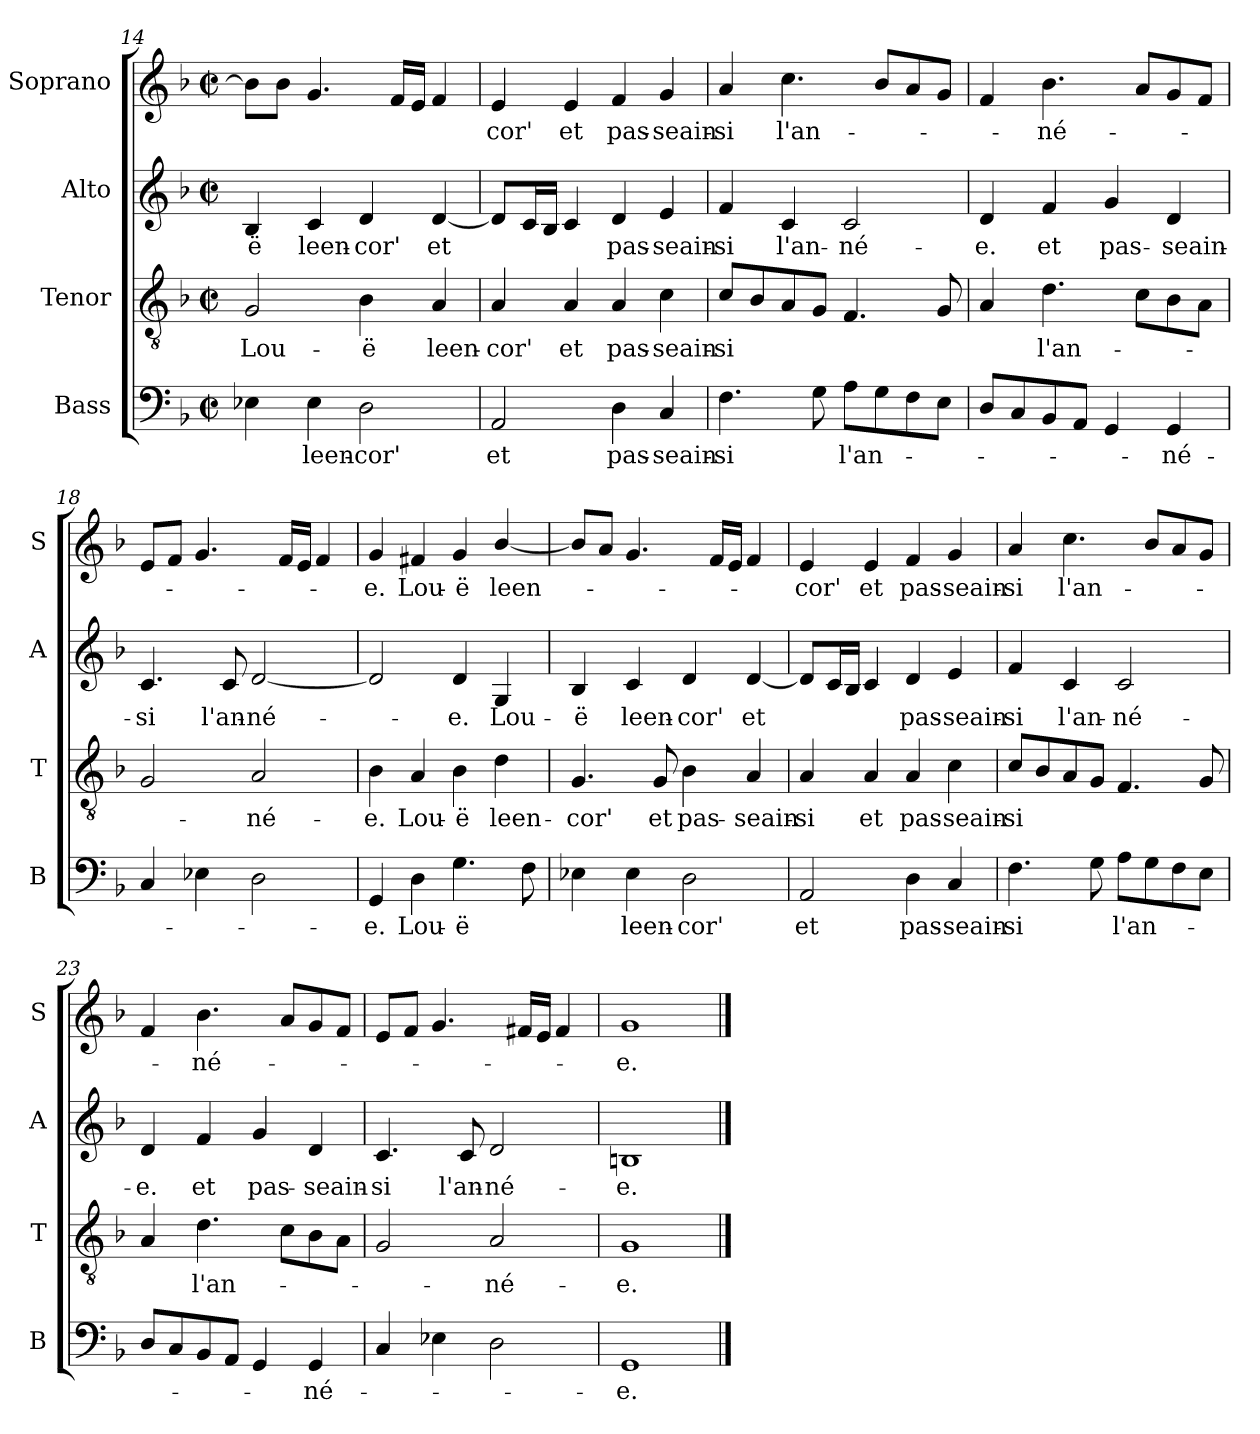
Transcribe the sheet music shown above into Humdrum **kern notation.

**kern	**text	**kern	**text	**kern	**text	**kern	**text
*part4	*part4	*part3	*part3	*part2	*part2	*part1	*part1
*staff4	*staff4	*staff3	*staff3	*staff2	*staff2	*staff1	*staff1
*I"Bass	*	*I"Tenor	*	*I"Alto	*	*I"Soprano	*
*I'B	*	*I'T	*	*I'A	*	*I'S	*
*clefF4	*	*clefGv2	*	*clefG2	*	*clefG2	*
*k[b-]	*	*k[b-]	*	*k[b-]	*	*k[b-]	*
*F:	*	*F:	*	*F:	*	*F:	*
*M2/2	*	*M2/2	*	*M2/2	*	*M2/2	*
*met(c|)	*	*met(c|)	*	*met(c|)	*	*met(c|)	*
=14	=14	=14	=14	=14	=14	=14	=14
4E-X\	.	2G/	Lou-	4B-/	-ë	8b-\L]	.
.	.	.	.	.	.	8b-\J	.
4E-\	leen-	.	.	4c/	leen-	4.g/	.
2D\	-cor'	4B-\	-ë	4d/	-cor'	.	.
.	.	.	.	.	.	16f/LL	.
.	.	.	.	.	.	16e/JJ	.
.	.	4A/	leen-	[<4d/	et	4f/	.
=15	=15	=15	=15	=15	=15	=15	=15
2AA/	et	4A/	-cor'	8d/L]	.	4e/	-cor'
.	.	.	.	16c/L	.	.	.
.	.	.	.	16B-/JJ	.	.	.
.	.	4A/	et	4c/	.	4e/	et
4D\	pas-	4A/	pas-	4d/	pas-	4f/	pas-
4C/	-seain-	4c\	-seain-	4e/	-seain-	4g/	-seain-
!!LO:LB:g=z
=16	=16	=16	=16	=16	=16	=16	=16
4.F\	-si	8c/L	-si	4f/	-si	4a/	-si
.	.	8B-/	.	.	.	.	.
.	.	8A/	.	4c/	l'an-	4.cc\	l'an-
8G\	.	8G/J	.	.	.	.	.
8A\L	l'an-	4.F/	.	2c/	-né-	.	.
8G\	.	.	.	.	.	8b-/L	.
8F\	.	.	.	.	.	8a/	.
8E\J	.	8G/	.	.	.	8g/J	.
=17	=17	=17	=17	=17	=17	=17	=17
8D/L	.	4A/	.	4d/	-e.	4f/	.
8C/	.	.	.	.	.	.	.
8BB-/	.	4.d\	l'an-	4f/	et	4.b-\	-né-
8AA/J	.	.	.	.	.	.	.
4GG/	.	.	.	4g/	pas-	.	.
.	.	8c\L	.	.	.	8a/L	.
4GG/	-né-	8B-\	.	4d/	-seain-	8g/	.
.	.	8A\J	.	.	.	8f/J	.
=18	=18	=18	=18	=18	=18	=18	=18
4C/	.	2G/	.	4.c/	-si	8e/L	.
.	.	.	.	.	.	8f/J	.
4E-X\	.	.	.	.	.	4.g/	.
.	.	.	.	8c/	l'an-	.	.
2D\	.	2A/	-né-	[2d/	-né-	.	.
.	.	.	.	.	.	16f/LL	.
.	.	.	.	.	.	16e/JJ	.
.	.	.	.	.	.	4f/	.
=19	=19	=19	=19	=19	=19	=19	=19
4GG/	-e.	4B-\	-e.	2d/]	.	4g/	-e.
4D\	Lou-	4A/	Lou-	.	.	4f#X/	Lou-
4.G\	-ë	4B-\	-ë	4d/	-e.	4g/	-ë
.	.	4d\	leen-	4G/	Lou-	[4b-/	leen-
8F\	.	.	.	.	.	.	.
=20	=20	=20	=20	=20	=20	=20	=20
4E-X\	.	4.G/	-cor'	4B-/	-ë	8b-/L]	.
.	.	.	.	.	.	8a/J	.
4E-\	leen-	.	.	4c/	leen-	4.g/	.
.	.	8G/	et	.	.	.	.
2D\	-cor'	4B-\	pas-	4d/	-cor'	.	.
.	.	.	.	.	.	16f/LL	.
.	.	.	.	.	.	16e/JJ	.
.	.	4A/	-seain-	[<4d/	et	4f/	.
!!LO:LB:g=z
=21	=21	=21	=21	=21	=21	=21	=21
2AA/	et	4A/	-si	8d/L]	.	4e/	-cor'
.	.	.	.	16c/L	.	.	.
.	.	.	.	16B-/JJ	.	.	.
.	.	4A/	et	4c/	.	4e/	et
4D\	pas-	4A/	pas-	4d/	pas-	4f/	pas-
4C/	-seain-	4c\	-seain-	4e/	-seain-	4g/	-seain-
=22	=22	=22	=22	=22	=22	=22	=22
4.F\	-si	8c/L	-si	4f/	-si	4a/	-si
.	.	8B-/	.	.	.	.	.
.	.	8A/	.	4c/	l'an-	4.cc\	l'an-
8G\	.	8G/J	.	.	.	.	.
8A\L	l'an-	4.F/	.	2c/	-né-	.	.
8G\	.	.	.	.	.	8b-/L	.
8F\	.	.	.	.	.	8a/	.
8E\J	.	8G/	.	.	.	8g/J	.
=23	=23	=23	=23	=23	=23	=23	=23
8D/L	.	4A/	.	4d/	-e.	4f/	.
8C/	.	.	.	.	.	.	.
8BB-/	.	4.d\	l'an-	4f/	et	4.b-\	-né-
8AA/J	.	.	.	.	.	.	.
4GG/	.	.	.	4g/	pas-	.	.
.	.	8c\L	.	.	.	8a/L	.
4GG/	-né-	8B-\	.	4d/	-seain-	8g/	.
.	.	8A\J	.	.	.	8f/J	.
=24	=24	=24	=24	=24	=24	=24	=24
4C/	.	2G/	.	4.c/	-si	8e/L	.
.	.	.	.	.	.	8f/J	.
4E-X\	.	.	.	.	.	4.g/	.
.	.	.	.	8c/	l'an-	.	.
2D\	.	2A/	-né-	2d/	-né-	.	.
.	.	.	.	.	.	16f#X/LL	.
.	.	.	.	.	.	16e/JJ	.
.	.	.	.	.	.	4f#/	.
=25	=25	=25	=25	=25	=25	=25	=25
1GG	-e.	1G	-e.	1Bn	-e.	1g	-e.
==	==	==	==	==	==	==	==
*-	*-	*-	*-	*-	*-	*-	*-
